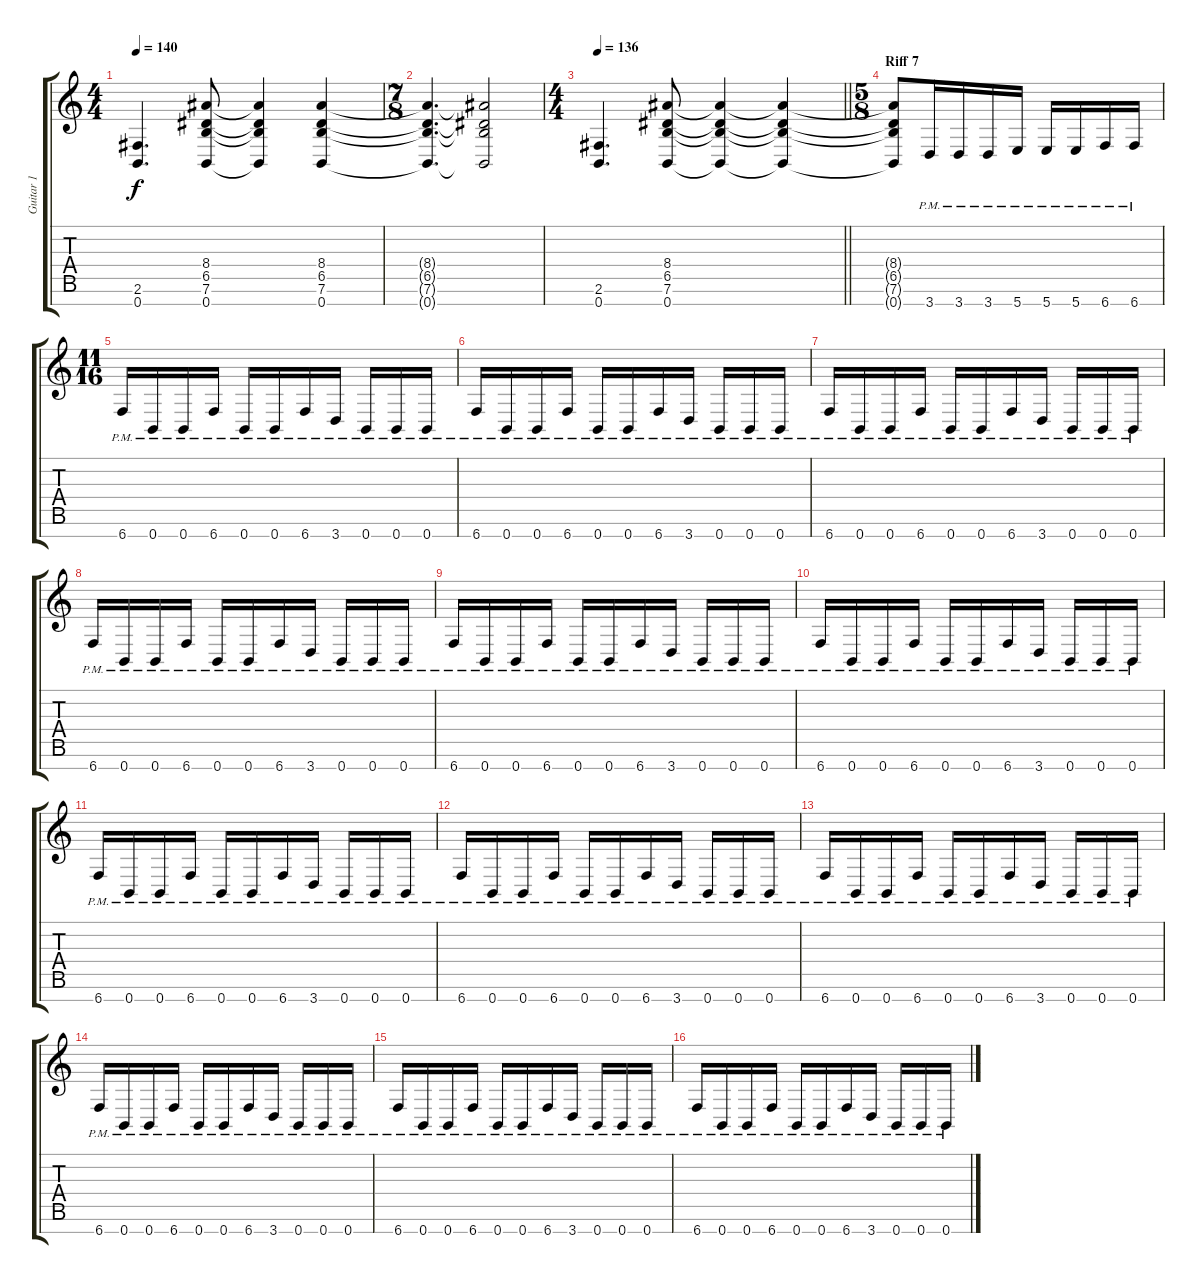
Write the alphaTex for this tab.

\track ("Guitar 1" "Guitar 1") {instrument distortionguitar}
\staff {score tabs}
\tuning (E4 B3 G3 D3 A2 E2 B1) {hide}
\ts (4 4)
\tempo 140
\clef g2
\ks c
(2.6 0.7).4{d dy f} (8.4 6.5 7.6 0.7).8 (8.4{t} 6.5{t} 7.6{t} 0.7{t}).4 (8.4 6.5 7.6 0.7).4 |
\ts (7 8)
(8.4{t} 6.5{t} 7.6{t} 0.7{t}).4{d} (8.4{t} 6.5{t} 7.6{t} 0.7{t}).2 |
\ts (4 4)
\tempo 136
\barLineRight lightlight
(2.6 0.7).4{d} (8.4 6.5 7.6 0.7).8 (8.4{t} 6.5{t} 7.6{t} 0.7{t}).4 (8.4{t} 6.5{t} 7.6{t} 0.7{t}).4 |
\ts (5 8)
\section ("" "Riff 7")
(8.4{t} 6.5{t} 7.6{t} 0.7{t}).8 3.7{pm}.16 3.7{pm}.16 3.7{pm}.16 5.7{pm}.16 5.7{pm}.16 5.7{pm}.16 6.7{pm}.16 6.7{pm}.16 |
\ts (11 16)
6.7{pm}.16 0.7{pm}.16 0.7{pm}.16 6.7{pm}.16 0.7{pm}.16 0.7{pm}.16 6.7{pm}.16 3.7{pm}.16 0.7{pm}.16 0.7{pm}.16 0.7{pm}.16 |
6.7{pm}.16 0.7{pm}.16 0.7{pm}.16 6.7{pm}.16 0.7{pm}.16 0.7{pm}.16 6.7{pm}.16 3.7{pm}.16 0.7{pm}.16 0.7{pm}.16 0.7{pm}.16 |
6.7{pm}.16 0.7{pm}.16 0.7{pm}.16 6.7{pm}.16 0.7{pm}.16 0.7{pm}.16 6.7{pm}.16 3.7{pm}.16 0.7{pm}.16 0.7{pm}.16 0.7{pm}.16 |
6.7{pm}.16 0.7{pm}.16 0.7{pm}.16 6.7{pm}.16 0.7{pm}.16 0.7{pm}.16 6.7{pm}.16 3.7{pm}.16 0.7{pm}.16 0.7{pm}.16 0.7{pm}.16 |
6.7{pm}.16 0.7{pm}.16 0.7{pm}.16 6.7{pm}.16 0.7{pm}.16 0.7{pm}.16 6.7{pm}.16 3.7{pm}.16 0.7{pm}.16 0.7{pm}.16 0.7{pm}.16 |
6.7{pm}.16 0.7{pm}.16 0.7{pm}.16 6.7{pm}.16 0.7{pm}.16 0.7{pm}.16 6.7{pm}.16 3.7{pm}.16 0.7{pm}.16 0.7{pm}.16 0.7{pm}.16 |
6.7{pm}.16 0.7{pm}.16 0.7{pm}.16 6.7{pm}.16 0.7{pm}.16 0.7{pm}.16 6.7{pm}.16 3.7{pm}.16 0.7{pm}.16 0.7{pm}.16 0.7{pm}.16 |
6.7{pm}.16 0.7{pm}.16 0.7{pm}.16 6.7{pm}.16 0.7{pm}.16 0.7{pm}.16 6.7{pm}.16 3.7{pm}.16 0.7{pm}.16 0.7{pm}.16 0.7{pm}.16 |
6.7{pm}.16 0.7{pm}.16 0.7{pm}.16 6.7{pm}.16 0.7{pm}.16 0.7{pm}.16 6.7{pm}.16 3.7{pm}.16 0.7{pm}.16 0.7{pm}.16 0.7{pm}.16 |
6.7{pm}.16 0.7{pm}.16 0.7{pm}.16 6.7{pm}.16 0.7{pm}.16 0.7{pm}.16 6.7{pm}.16 3.7{pm}.16 0.7{pm}.16 0.7{pm}.16 0.7{pm}.16 |
6.7{pm}.16 0.7{pm}.16 0.7{pm}.16 6.7{pm}.16 0.7{pm}.16 0.7{pm}.16 6.7{pm}.16 3.7{pm}.16 0.7{pm}.16 0.7{pm}.16 0.7{pm}.16 |
6.7{pm}.16 0.7{pm}.16 0.7{pm}.16 6.7{pm}.16 0.7{pm}.16 0.7{pm}.16 6.7{pm}.16 3.7{pm}.16 0.7{pm}.16 0.7{pm}.16 0.7{pm}.16
